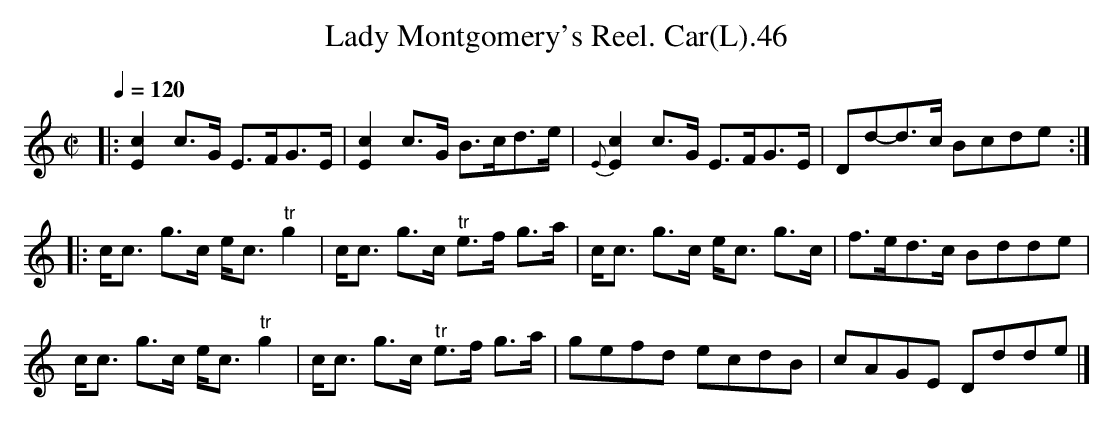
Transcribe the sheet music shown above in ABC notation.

X:1
T:Lady Montgomery's Reel. Car(L).46
M:C|
L:1/8
Q:1/4=120
K:C
|:[E2c2]c>G E>FG>E|[E2c2]c>G B>cd>e|{E}[E2c2]c>G E>FG>E|Dd-d>c Bcde:|
|:c<c g>c e<c "^tr"g2|c<c g>c  "^tr"e>f g>a|c<c g>c e<c g>c|f>ed>c Bdde|
c<c g>c e<c "^tr"g2|c<c g>c  "^tr"e>f g>a|gefd ecdB|cAGE Ddde|]
